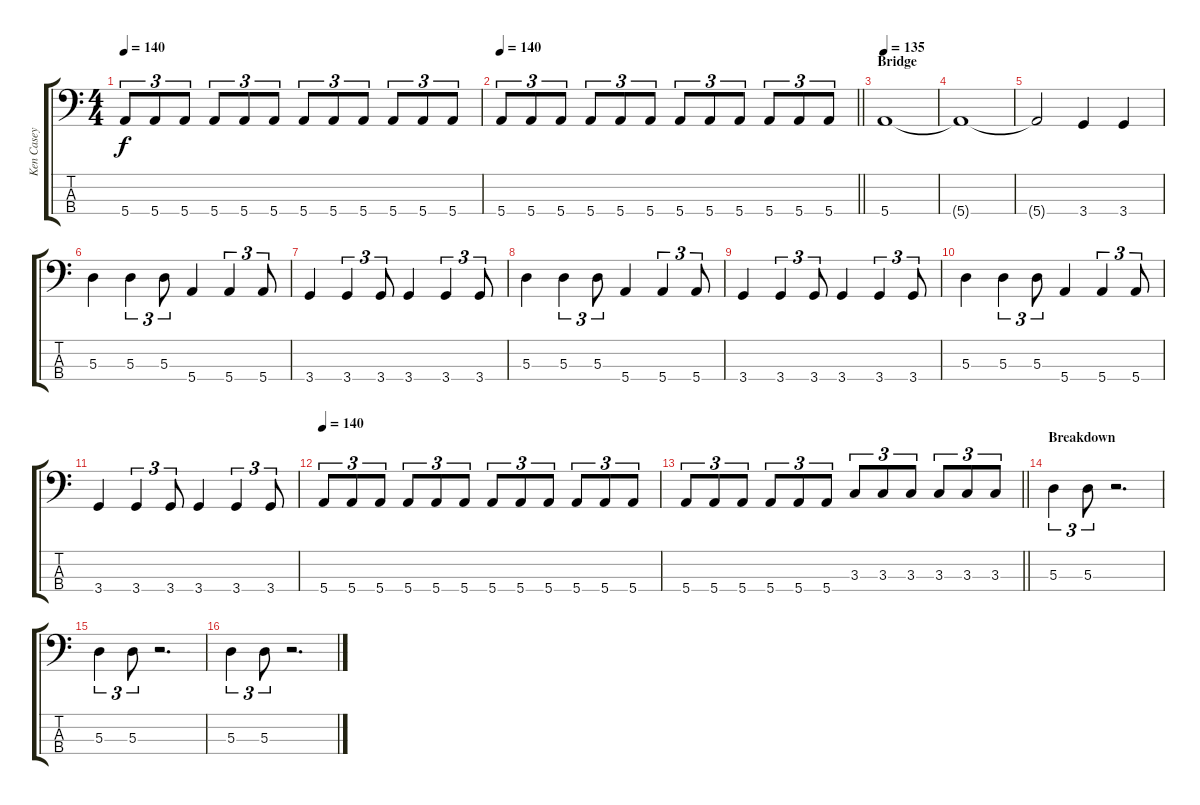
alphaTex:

\track ("Ken Casey (Bass Guitar)" "Ken Casey ") {instrument electricbasspick}
\staff {score tabs}
\tuning (G2 D2 A1 E1) {hide}
\ts (4 4)
\tempo 140
\clef f4
\ks c
5.4.8{tu (3 2) dy f} 5.4.8{tu (3 2)} 5.4.8{tu (3 2)} 5.4.8{tu (3 2)} 5.4.8{tu (3 2)} 5.4.8{tu (3 2)} 5.4.8{tu (3 2)} 5.4.8{tu (3 2)} 5.4.8{tu (3 2)} 5.4.8{tu (3 2)} 5.4.8{tu (3 2)} 5.4.8{tu (3 2)} |
\tempo 140
\barLineRight lightlight
5.4.8{tu (3 2)} 5.4.8{tu (3 2)} 5.4.8{tu (3 2)} 5.4.8{tu (3 2)} 5.4.8{tu (3 2)} 5.4.8{tu (3 2)} 5.4.8{tu (3 2)} 5.4.8{tu (3 2)} 5.4.8{tu (3 2)} 5.4.8{tu (3 2)} 5.4.8{tu (3 2)} 5.4.8{tu (3 2)} |
\section ("" "Bridge")
\tempo 135
5.4.1 |
5.4{t}.1 |
5.4{t}.2 3.4.4 3.4.4 |
5.3.4 5.3.4{tu (3 2)} 5.3.8{tu (3 2)} 5.4.4 5.4.4{tu (3 2)} 5.4.8{tu (3 2)} |
3.4.4 3.4.4{tu (3 2)} 3.4.8{tu (3 2)} 3.4.4 3.4.4{tu (3 2)} 3.4.8{tu (3 2)} |
5.3.4 5.3.4{tu (3 2)} 5.3.8{tu (3 2)} 5.4.4 5.4.4{tu (3 2)} 5.4.8{tu (3 2)} |
3.4.4 3.4.4{tu (3 2)} 3.4.8{tu (3 2)} 3.4.4 3.4.4{tu (3 2)} 3.4.8{tu (3 2)} |
5.3.4 5.3.4{tu (3 2)} 5.3.8{tu (3 2)} 5.4.4 5.4.4{tu (3 2)} 5.4.8{tu (3 2)} |
3.4.4 3.4.4{tu (3 2)} 3.4.8{tu (3 2)} 3.4.4 3.4.4{tu (3 2)} 3.4.8{tu (3 2)} |
\tempo 140
5.4.8{tu (3 2)} 5.4.8{tu (3 2)} 5.4.8{tu (3 2)} 5.4.8{tu (3 2)} 5.4.8{tu (3 2)} 5.4.8{tu (3 2)} 5.4.8{tu (3 2)} 5.4.8{tu (3 2)} 5.4.8{tu (3 2)} 5.4.8{tu (3 2)} 5.4.8{tu (3 2)} 5.4.8{tu (3 2)} |
\barLineRight lightlight
5.4.8{tu (3 2)} 5.4.8{tu (3 2)} 5.4.8{tu (3 2)} 5.4.8{tu (3 2)} 5.4.8{tu (3 2)} 5.4.8{tu (3 2)} 3.3.8{tu (3 2)} 3.3.8{tu (3 2)} 3.3.8{tu (3 2)} 3.3.8{tu (3 2)} 3.3.8{tu (3 2)} 3.3.8{tu (3 2)} |
\section ("" "Breakdown")
5.3.4{tu (3 2)} 5.3.8{tu (3 2)} r.2{d} |
5.3.4{tu (3 2)} 5.3.8{tu (3 2)} r.2{d} |
5.3.4{tu (3 2)} 5.3.8{tu (3 2)} r.2{d}
